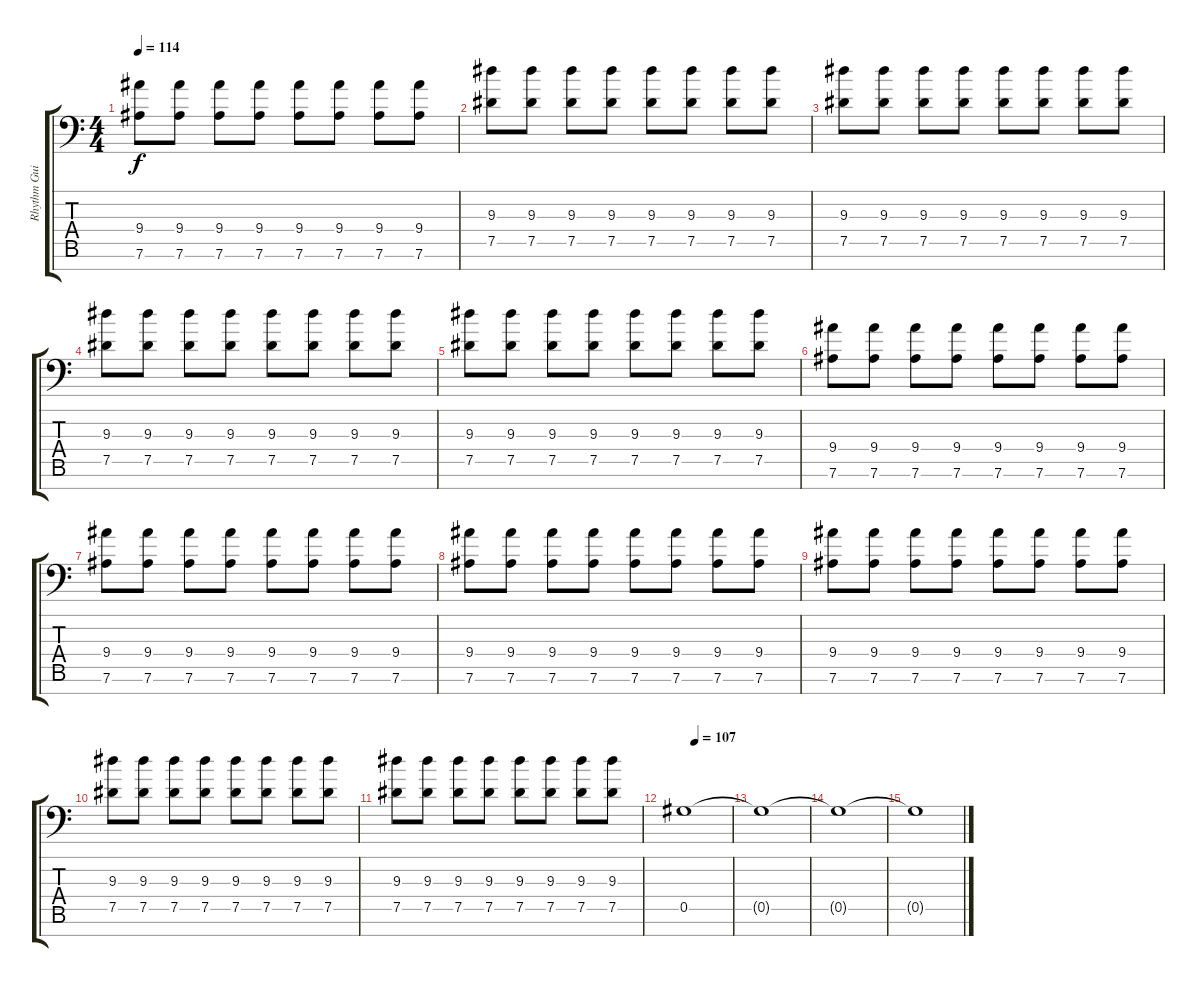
\track ("Rhythm Guitar" "Rhythm Gui") {instrument electricguitarjazz}
\staff {score tabs}
\tuning (Eb4 Bb3 Gb3 Db3 Ab2 Eb2 Bb1) {hide}
\ts (4 4)
\tempo 114
\clef f4
\ks c
(9.4 7.6).8{dy f} (9.4 7.6).8 (9.4 7.6).8 (9.4 7.6).8 (9.4 7.6).8 (9.4 7.6).8 (9.4 7.6).8 (9.4 7.6).8 |
(9.3 7.5).8 (9.3 7.5).8 (9.3 7.5).8 (9.3 7.5).8 (9.3 7.5).8 (9.3 7.5).8 (9.3 7.5).8 (9.3 7.5).8 |
(9.3 7.5).8 (9.3 7.5).8 (9.3 7.5).8 (9.3 7.5).8 (9.3 7.5).8 (9.3 7.5).8 (9.3 7.5).8 (9.3 7.5).8 |
(9.3 7.5).8 (9.3 7.5).8 (9.3 7.5).8 (9.3 7.5).8 (9.3 7.5).8 (9.3 7.5).8 (9.3 7.5).8 (9.3 7.5).8 |
(9.3 7.5).8 (9.3 7.5).8 (9.3 7.5).8 (9.3 7.5).8 (9.3 7.5).8 (9.3 7.5).8 (9.3 7.5).8 (9.3 7.5).8 |
(9.4 7.6).8 (9.4 7.6).8 (9.4 7.6).8 (9.4 7.6).8 (9.4 7.6).8 (9.4 7.6).8 (9.4 7.6).8 (9.4 7.6).8 |
(9.4 7.6).8 (9.4 7.6).8 (9.4 7.6).8 (9.4 7.6).8 (9.4 7.6).8 (9.4 7.6).8 (9.4 7.6).8 (9.4 7.6).8 |
(9.4 7.6).8 (9.4 7.6).8 (9.4 7.6).8 (9.4 7.6).8 (9.4 7.6).8 (9.4 7.6).8 (9.4 7.6).8 (9.4 7.6).8 |
(9.4 7.6).8 (9.4 7.6).8 (9.4 7.6).8 (9.4 7.6).8 (9.4 7.6).8 (9.4 7.6).8 (9.4 7.6).8 (9.4 7.6).8 |
(9.3 7.5).8 (9.3 7.5).8 (9.3 7.5).8 (9.3 7.5).8 (9.3 7.5).8 (9.3 7.5).8 (9.3 7.5).8 (9.3 7.5).8 |
(9.3 7.5).8 (9.3 7.5).8 (9.3 7.5).8 (9.3 7.5).8 (9.3 7.5).8 (9.3 7.5).8 (9.3 7.5).8 (9.3 7.5).8 |
\tempo (107 0.25)
0.5.1 |
0.5{t}.1 |
0.5{t}.1 |
0.5{t}.1
